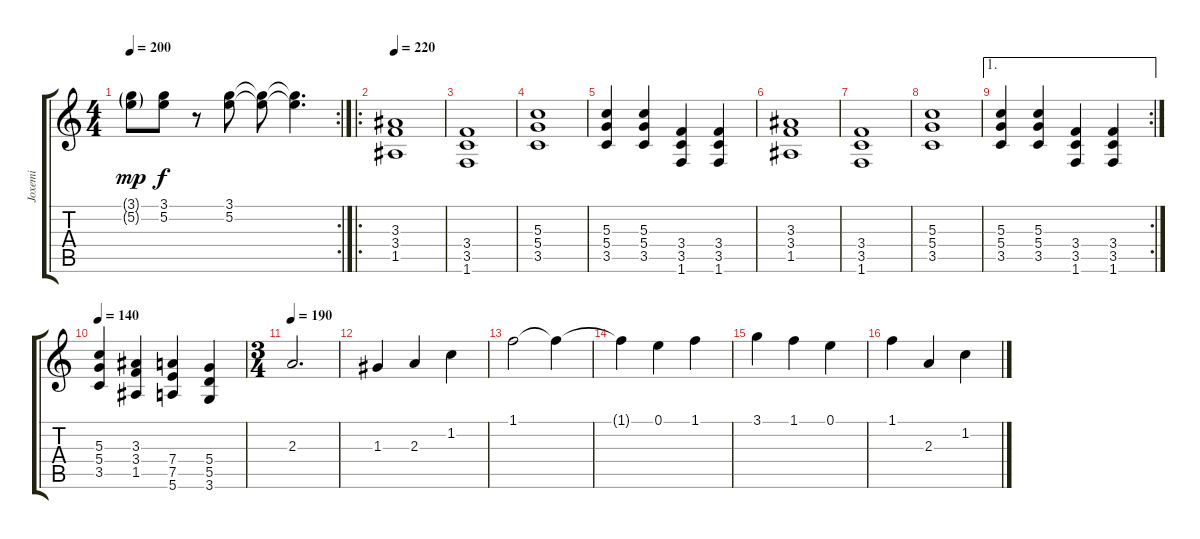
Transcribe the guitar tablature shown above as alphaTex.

\track ("Joxemi" "Joxemi") {instrument electricguitarclean}
\staff {score tabs}
\tuning (E4 B3 G3 D3 A2 E2) {hide}
\rc 2
\ts (4 4)
\tempo 200
\clef g2
\ks c
(3.1{g} 5.2{g}).8{dy mp} (3.1 5.2).8{dy f} r.8 (3.1 5.2).8 (3.1{t} 5.2{t}).8 (3.1{t} 5.2{t}).4{d} |
\ro
\tempo 220
(3.3 3.4 1.5).1{instrument overdrivenguitar} |
(3.4 3.5 1.6).1 |
(5.3 5.4 3.5).1 |
(5.3 5.4 3.5).4 (5.3 5.4 3.5).4 (3.4 3.5 1.6).4 (3.4 3.5 1.6).4 |
(3.3 3.4 1.5).1 |
(3.4 3.5 1.6).1 |
(5.3 5.4 3.5).1 |
\ae 1
\rc 2
(5.3 5.4 3.5).4 (5.3 5.4 3.5).4 (3.4 3.5 1.6).4 (3.4 3.5 1.6).4 |
\tempo 200
\tempo 140
(5.3 5.4 3.5).4 (3.3 3.4 1.5).4 (7.4 7.5 5.6).4 (5.4 5.5 3.6).4 |
\ts (3 4)
\tempo 190
2.3.2{d instrument distortionguitar} |
1.3.4 2.3.4 1.2.4 |
1.1.2 1.1{t}.4 |
1.1{t}.4 0.1.4 1.1.4 |
3.1.4 1.1.4 0.1.4 |
1.1.4 2.3.4 1.2.4
